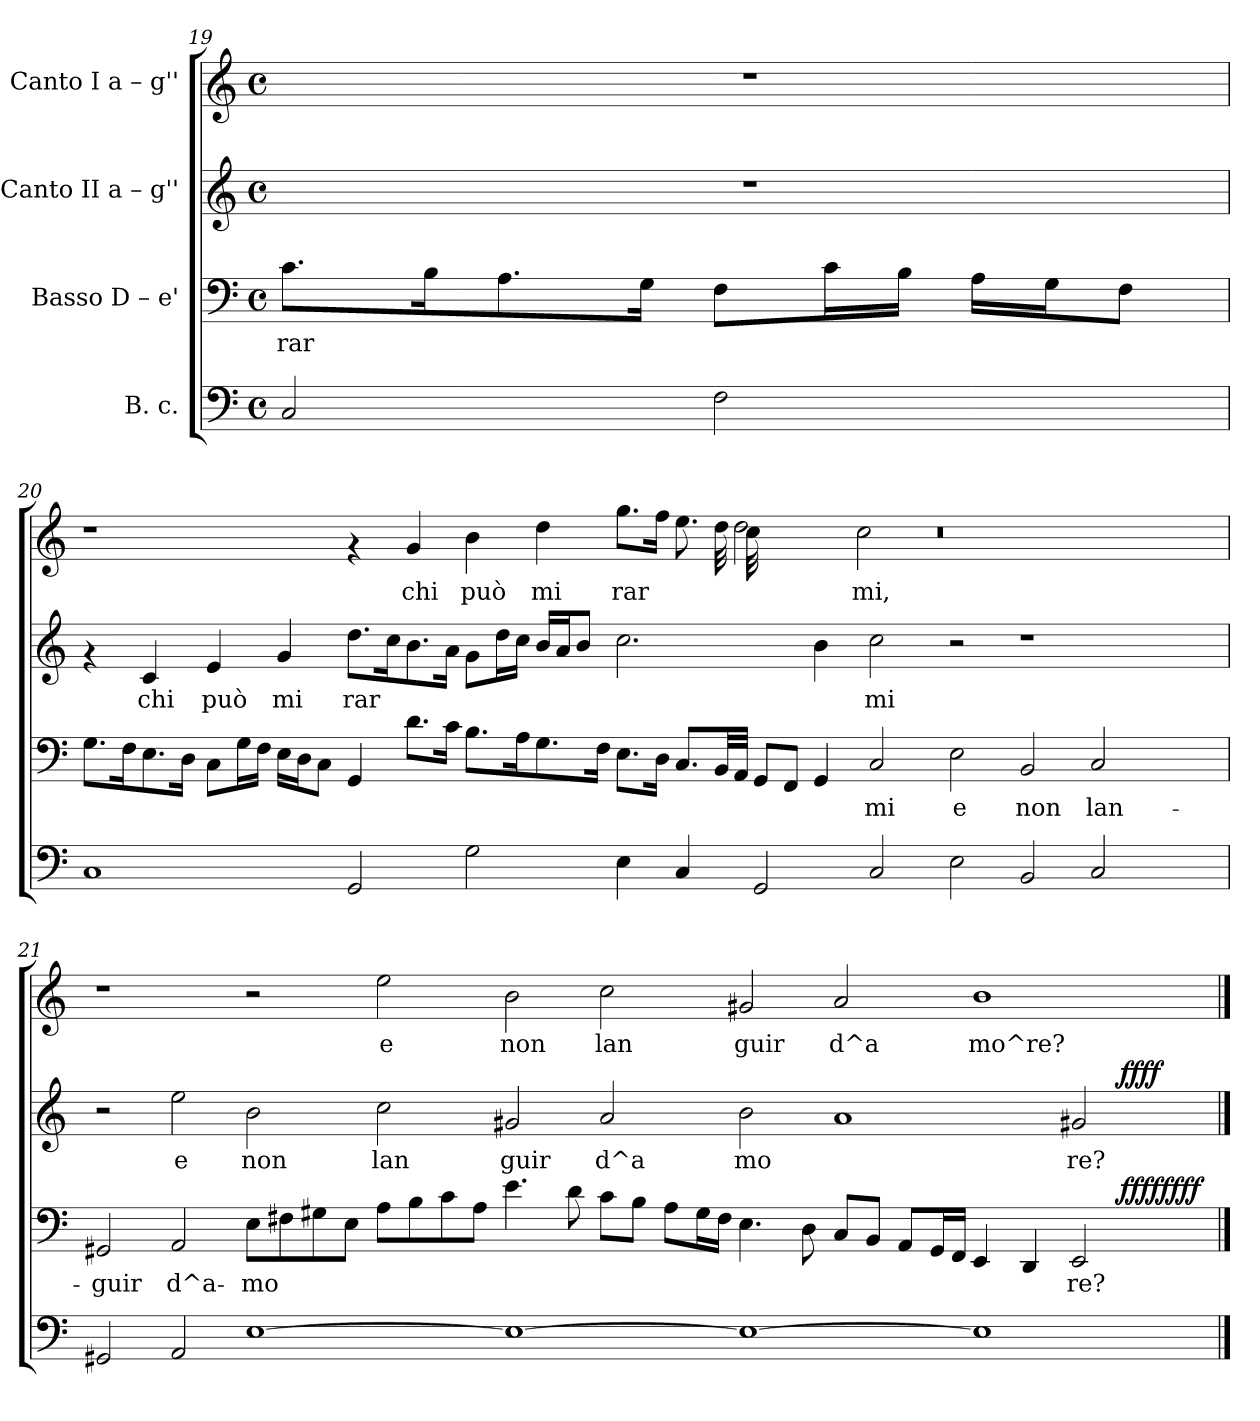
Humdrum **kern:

**kern	**kern	**text	**dynam	**kern	**text	**dynam	**kern	**text
*part4	*part3	*part3	*part3	*part2	*part2	*part2	*part1	*part1
*staff4	*staff3	*staff3	*staff3	*staff2	*staff2	*staff2	*staff1	*staff1
*I"B. c.	*I"Basso  D – e'	*	*	*I"Canto II  a – g''	*	*	*I"Canto I  a – g''	*
*clefF4	*clefF4	*	*	*clefG2	*	*	*clefG2	*
*k[]	*k[]	*	*	*k[]	*	*	*k[]	*
*C:	*C:	*	*	*C:	*	*	*C:	*
*M4/4	*M4/4	*	*	*M4/4	*	*	*M4/4	*
*met(c)	*met(c)	*	*	*met(c)	*	*	*met(c)	*
=19	=19	=19	=19	=19	=19	=19	=19	=19
!	!	!LO:LY:b:rj	!	!	!	!	!	!
2C/	8.c\L	-rar-	.	1r	.	.	1r	.
!	!	!LO:LY:b:rj	!	!	!	!	!	!
.	16B\	--	.	.	.	.	.	.
!	!	!LO:LY:b:rj	!	!	!	!	!	!
.	8.A\	--	.	.	.	.	.	.
!	!	!LO:LY:b:rj	!	!	!	!	!	!
.	16G\J	--	.	.	.	.	.	.
!	!	!LO:LY:b:rj	!	!	!	!	!	!
2F\	8F\L	--	.	.	.	.	.	.
!	!	!LO:LY:b:rj	!	!	!	!	!	!
.	16c\	--	.	.	.	.	.	.
!	!	!LO:LY:b:rj	!	!	!	!	!	!
.	16B\J	--	.	.	.	.	.	.
!	!	!LO:LY:b:rj	!	!	!	!	!	!
.	16A\L	--	.	.	.	.	.	.
!	!	!LO:LY:b:rj	!	!	!	!	!	!
.	16G\	--	.	.	.	.	.	.
!	!	!LO:LY:b:rj	!	!	!	!	!	!
.	8F\J	--	.	.	.	.	.	.
!!LO:LB:g=z
=20	=20	=20	=20	=20	=20	=20	=20	=20
!	!	!LO:LY:b:rj	!	!	!	!	!	!
*	*	*	*	*	*	*	*^	*
1C	8.G\L	--	.	4rf	.	.	1r	4...ryy	.
!	!	!LO:LY:b:rj	!	!	!	!	!	!	!
.	16F\	--	.	.	.	.	.	.	.
!	!	!LO:LY:b:rj	!	!	!LO:LY:b:rj	!	!	!	!
.	8.E\	--	.	4c/	chi	.	.	.	.
!	!	!LO:LY:b:rj	!	!	!	!	!	!	!
.	16D\J	--	.	.	.	.	.	.	.
*	*	*	*	*	*	*	*v	*v	*
!	!	!LO:LY:b:rj	!	!	!LO:LY:b:rj	!	!	!
.	8C\L	--	.	4e/	può	.	.	.
!	!	!LO:LY:b:rj	!	!	!	!	!	!
.	16G\	--	.	.	.	.	.	.
!	!	!LO:LY:b:rj	!	!	!	!	!	!
.	16F\J	--	.	.	.	.	.	.
!	!	!LO:LY:b:rj	!	!	!LO:LY:b:rj	!	!	!
.	16E\L	--	.	4g/	mi	.	.	.
!	!	!LO:LY:b:rj	!	!	!	!	!	!
.	16D\	--	.	.	.	.	.	.
!	!	!LO:LY:b:rj	!	!	!	!	!	!
.	8C\J	--	.	.	.	.	.	.
!	!	!LO:LY:b:rj	!	!	!LO:LY:b:rj	!	!	!
2GG/	4GG/	--	.	8.dd\L	rar	.	4rf	.
!	!	!	!	!	!LO:LY:b:rj	!	!	!
.	.	.	.	16cc\	.	.	.	.
!	!	!LO:LY:b:rj	!	!	!LO:LY:b:rj	!	!	!LO:LY:b
.	8.d\L	--	.	8.b\	.	.	4g/	chi
!	!	!LO:LY:b:rj	!	!	!LO:LY:b:rj	!	!	!
.	16c\J	--	.	16a\J	.	.	.	.
!	!	!LO:LY:b:rj	!	!	!LO:LY:b:rj	!	!	!LO:LY:b
2G\	8.B\L	--	.	8g\L	.	.	4b\	può
!	!	!	!	!	!LO:LY:b:rj	!	!	!
.	.	.	.	16dd\	.	.	.	.
!	!	!LO:LY:b:rj	!	!	!LO:LY:b:rj	!	!	!
.	16A\	--	.	16cc\J	.	.	.	.
!	!	!LO:LY:b:rj	!	!	!LO:LY:b:rj	!	!	!LO:LY:b
.	8.G\	--	.	16b/L	.	.	4dd\	mi
!	!	!	!	!	!LO:LY:b:rj	!	!	!
.	.	.	.	16a/	.	.	.	.
!	!	!	!	!	!LO:LY:b:rj	!	!	!
.	.	.	.	8b/J	.	.	.	.
!	!	!LO:LY:b:rj	!	!	!	!	!	!
.	16F\J	--	.	.	.	.	.	.
!	!	!LO:LY:b:rj	!	!	!LO:LY:b:rj	!	!	!LO:LY:b
4E\	8.E\L	--	.	2.cc\	.	.	8.gg\L	rar
!	!	!LO:LY:b:rj	!	!	!	!	!	!LO:LY:b
.	16D\J	--	.	.	.	.	16ff\J	.
!	!	!LO:LY:b:rj	!	!	!	!	!	!LO:LY:b
4C/	8.C/L	--	.	.	.	.	8.ee\L	.
!	!	!LO:LY:b:rj	!	!	!	!	!	!LO:LY:b
.	32BB/	--	.	.	.	.	32dd\	.
!	!	!LO:LY:b:rj	!	!	!	!	!	!LO:LY:b
*	*	*	*	*	*	*	*^	*
.	32AA/J	--	.	.	.	.	2dd\	32cc\	.
!	!	!LO:LY:b:rj	!	!	!	!	!	!	!
2GG/	8GG/L	--	.	.	.	.	.	1ryy	.
!	!	!LO:LY:b:rj	!	!	!	!	!	!	!
.	8FF/J	--	.	.	.	.	.	.	.
!	!	!LO:LY:b:rj	!	!	!LO:LY:b:rj	!	!	!	!
.	4GG/	--	.	4b\	.	.	.	.	.
!	!	!	!	!	!	!	!	!	!LO:LY:b
.	.	.	.	.	.	.	2cc\	.	mi,
!	!	!LO:LY:b:rj	!	!	!LO:LY:b:rj	!	!	!	!
2C/	2C/	-mi	.	2cc\	mi	.	.	.	.
.	.	.	.	.	.	.	0r	.	.
!	!	!LO:LY:b:rj	!	!	!	!	!	!	!
2E\	2E\	e	.	2r	.	.	.	1ryy	.
!	!	!LO:LY:b:rj	!	!	!	!	!	!	!
2BB/	2BB/	non	.	1r	.	.	.	.	.
!	!	!LO:LY:b:rj	!	!	!	!	!	!	!
2C/	2C/	lan-	.	.	.	.	.	2ryy	.
4...ryy	4...ryy	.	.	4...ryy	.	.	.	4...ryy	.
!!LO:PB:g=z
=21	=21	=21	=21	=21	=21	=21	=21	=21	=21
!	!	!LO:LY:b:rj	!	!	!	!	!	!	!
*	*^	*	*	*^	*	*	*v	*v	*
2GG#X/	2GG#X/	1ryy	-guir	.	2r	1ryy	.	.	1r	.
!	!	!	!LO:LY:b:rj	!	!	!	!LO:LY:b:rj	!	!	!
2AA/	2AA/	.	d^a-	.	2ee\	.	e	.	.	.
!	!	!	!LO:LY:b:rj	!	!	!	!LO:LY:b:rj	!	!	!
[>1E	8E\L	4%15ryy	-mo-	.	2b\	4%15ryy	non	.	2r	.
!	!	!	!LO:LY:b:rj	!	!	!	!	!	!	!
.	8F#X\	.	--	.	.	.	.	.	.	.
!	!	!	!LO:LY:b:rj	!	!	!	!	!	!	!
.	8G#X\	.	--	.	.	.	.	.	.	.
!	!	!	!LO:LY:b:rj	!	!	!	!	!	!	!
.	8E\J	.	--	.	.	.	.	.	.	.
!	!	!	!LO:LY:b:rj	!	!	!	!LO:LY:b:rj	!	!	!LO:LY:b
.	8A\L	.	--	.	2cc\	.	lan	.	2ee\	e
!	!	!	!LO:LY:b:rj	!	!	!	!	!	!	!
.	8B\	.	--	.	.	.	.	.	.	.
!	!	!	!LO:LY:b:rj	!	!	!	!	!	!	!
.	8c\	.	--	.	.	.	.	.	.	.
!	!	!	!LO:LY:b:rj	!	!	!	!	!	!	!
.	8A\J	.	--	.	.	.	.	.	.	.
!	!	!	!LO:LY:b:rj	!	!	!	!LO:LY:b:rj	!	!	!LO:LY:b
1E_>	4.e\	.	--	.	2g#X/	.	guir	.	2b\	non
!	!	!	!LO:LY:b:rj	!	!	!	!	!	!	!
.	8d\	.	--	.	.	.	.	.	.	.
!	!	!	!LO:LY:b:rj	!	!	!	!LO:LY:b:rj	!	!	!LO:LY:b
.	8c\L	.	--	.	2a/	.	d^a	.	2cc\	lan
!	!	!	!LO:LY:b:rj	!	!	!	!	!	!	!
.	8B\J	.	--	.	.	.	.	.	.	.
!	!	!	!LO:LY:b:rj	!	!	!	!	!	!	!
.	8A\L	.	--	.	.	.	.	.	.	.
!	!	!	!LO:LY:b:rj	!	!	!	!	!	!	!
.	16G#\	.	--	.	.	.	.	.	.	.
!	!	!	!LO:LY:b:rj	!	!	!	!	!	!	!
.	16F#\J	.	--	.	.	.	.	.	.	.
!	!	!	!LO:LY:b:rj	!	!	!	!LO:LY:b:rj	!	!	!LO:LY:b
1E_>	4.E\	.	--	.	2b\	.	mo	.	2g#X/	guir
!	!	!	!LO:LY:b:rj	!	!	!	!	!	!	!
.	8D\	.	--	.	.	.	.	.	.	.
!	!	!	!LO:LY:b:rj	!	!	!	!LO:LY:b:rj	!	!	!LO:LY:b
.	8C/L	.	--	.	1a	.	.	.	2a/	d^a
!	!	!	!LO:LY:b:rj	!	!	!	!	!	!	!
.	8BB/J	.	--	.	.	.	.	.	.	.
!	!	!	!LO:LY:b:rj	!	!	!	!	!	!	!
.	8AA/L	.	--	.	.	.	.	.	.	.
!	!	!	!LO:LY:b:rj	!	!	!	!	!	!	!
.	16GG#/	.	--	.	.	.	.	.	.	.
!	!	!	!LO:LY:b:rj	!	!	!	!	!	!	!
.	16FF/J	.	--	.	.	.	.	.	.	.
!	!	!	!LO:LY:b:rj	!	!	!	!	!	!	!LO:LY:b
1E]	4EE/	.	--	.	.	.	.	.	1b	mo^re?
!	!	!	!LO:LY:b:rj	!	!	!	!	!	!	!
.	4DD/	.	--	.	.	.	.	.	.	.
!	!	!	!LO:LY:b:rj	!	!	!	!LO:LY:b:rj	!	!	!
.	2EE/	.	-re?	.	2g#X/	.	re?	.	.	.
!	!	!	!	!LO:DY:b	!	!	!	!	!	!
!	!	!	!	!LO:DY:n=1:b	!	!	!	!LO:DY:b	!	!
.	.	4ryy	.	ffff ffff	.	4ryy	.	ffff	.	.
*	*v	*v	*	*	*	*	*	*	*	*
*	*	*	*	*v	*v	*	*	*	*
==	==	==	==	==	==	==	==	==
*-	*-	*-	*-	*-	*-	*-	*-	*-
